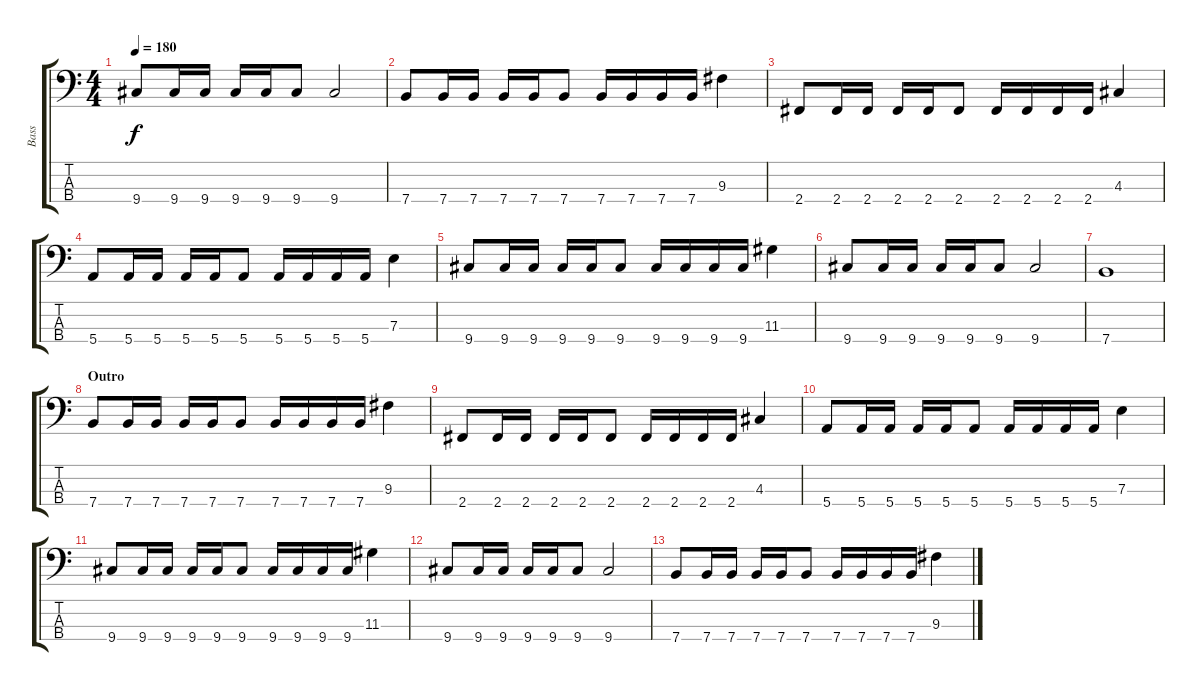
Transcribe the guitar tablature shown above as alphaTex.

\track ("Bass" "Bass") {instrument electricbassfinger}
\staff {score tabs}
\tuning (G2 D2 A1 E1) {hide}
\ts (4 4)
\tempo 180
\clef f4
\ks c
9.4.8{dy f} 9.4.16 9.4.16 9.4.16 9.4.16 9.4.8 9.4.2 |
7.4.8 7.4.16 7.4.16 7.4.16 7.4.16 7.4.8 7.4.16 7.4.16 7.4.16 7.4.16 9.3.4 |
2.4.8 2.4.16 2.4.16 2.4.16 2.4.16 2.4.8 2.4.16 2.4.16 2.4.16 2.4.16 4.3.4 |
5.4.8 5.4.16 5.4.16 5.4.16 5.4.16 5.4.8 5.4.16 5.4.16 5.4.16 5.4.16 7.3.4 |
9.4.8 9.4.16 9.4.16 9.4.16 9.4.16 9.4.8 9.4.16 9.4.16 9.4.16 9.4.16 11.3.4 |
9.4.8 9.4.16 9.4.16 9.4.16 9.4.16 9.4.8 9.4.2 |
7.4.1 |
\section ("" "Outro")
7.4.8{volume 0} 7.4.16 7.4.16 7.4.16 7.4.16 7.4.8 7.4.16 7.4.16 7.4.16 7.4.16 9.3.4 |
2.4.8 2.4.16 2.4.16 2.4.16 2.4.16 2.4.8 2.4.16 2.4.16 2.4.16 2.4.16 4.3.4 |
5.4.8 5.4.16 5.4.16 5.4.16 5.4.16 5.4.8 5.4.16 5.4.16 5.4.16 5.4.16 7.3.4 |
9.4.8 9.4.16 9.4.16 9.4.16 9.4.16 9.4.8 9.4.16 9.4.16 9.4.16 9.4.16 11.3.4 |
9.4.8 9.4.16 9.4.16 9.4.16 9.4.16 9.4.8 9.4.2 |
7.4.8 7.4.16 7.4.16 7.4.16 7.4.16 7.4.8 7.4.16 7.4.16 7.4.16 7.4.16 9.3.4
